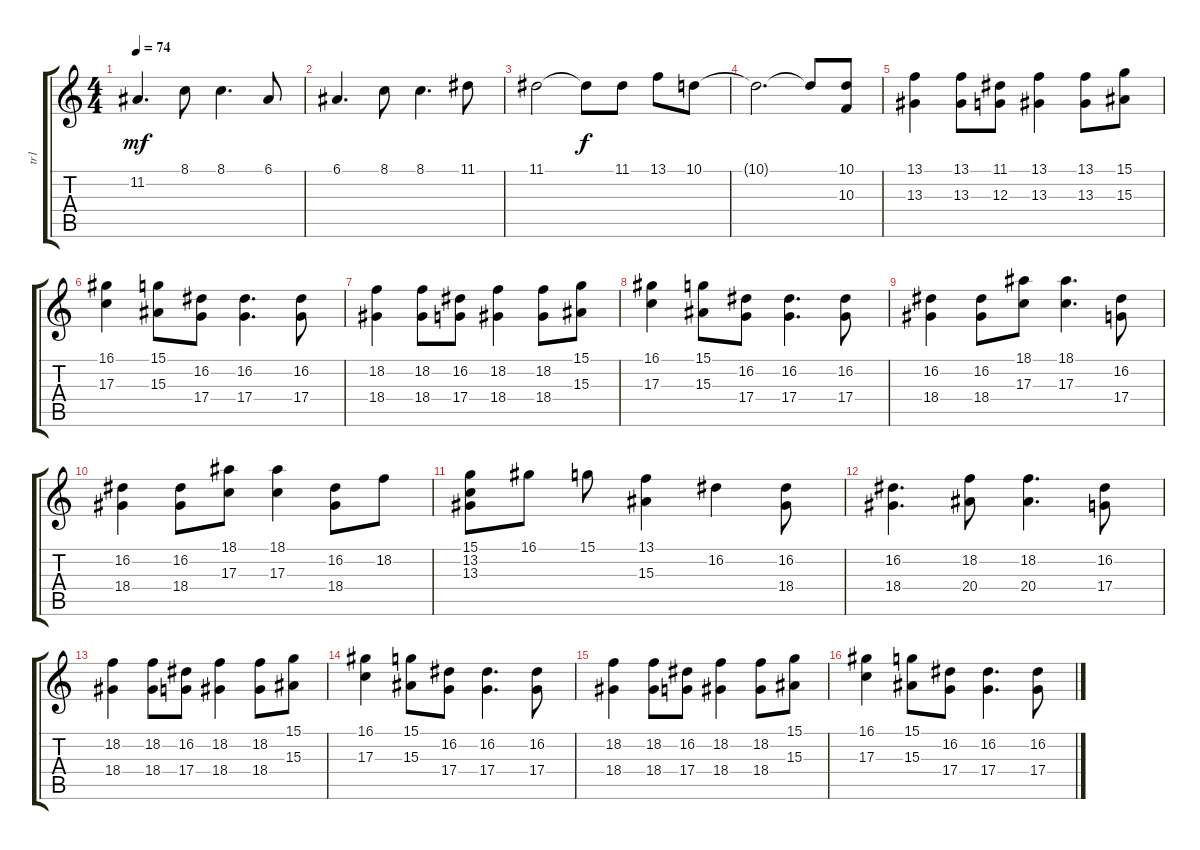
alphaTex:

\track ("tr1" "tr1") {instrument acousticgrandpiano}
\staff {score tabs}
\tuning (E4 B3 G3 D3 A2 E2) {hide}
\ts (4 4)
\tempo 74
\clef g2
\ks c
11.2.4{d dy mf} 8.1.8 8.1.4{d} 6.1.8 |
6.1.4{d} 8.1.8 8.1.4{d} 11.1.8 |
11.1.2 11.1{t}.8{dy f} 11.1.8 13.1.8 10.1.8 |
10.1{t}.2{d} 10.1{t}.8 (10.1 10.3).8 |
(13.1 13.3).4 (13.1 13.3).8 (11.1 12.3).8 (13.1 13.3).4 (13.1 13.3).8 (15.1 15.3).8 |
(16.1 17.3).4 (15.1 15.3).8 (16.2 17.4).8 (16.2 17.4).4{d} (16.2 17.4).8 |
(18.2 18.4).4 (18.2 18.4).8 (16.2 17.4).8 (18.2 18.4).4 (18.2 18.4).8 (15.1 15.3).8 |
(16.1 17.3).4 (15.1 15.3).8 (16.2 17.4).8 (16.2 17.4).4{d} (16.2 17.4).8 |
(16.2 18.4).4 (16.2 18.4).8 (18.1 17.3).8 (18.1 17.3).4{d} (16.2 17.4).8 |
(16.2 18.4).4 (16.2 18.4).8 (18.1 17.3).8 (18.1 17.3).4 (16.2 18.4).8 18.2.8 |
(15.1 13.2 13.3).8 16.1.8 15.1.8 (13.1 15.3).4 16.2.4 (16.2 18.4).8 |
(16.2 18.4).4{d} (18.2 20.4).8 (18.2 20.4).4{d} (16.2 17.4).8 |
(18.2 18.4).4 (18.2 18.4).8 (16.2 17.4).8 (18.2 18.4).4 (18.2 18.4).8 (15.1 15.3).8 |
(16.1 17.3).4 (15.1 15.3).8 (16.2 17.4).8 (16.2 17.4).4{d} (16.2 17.4).8 |
(18.2 18.4).4 (18.2 18.4).8 (16.2 17.4).8 (18.2 18.4).4 (18.2 18.4).8 (15.1 15.3).8 |
(16.1 17.3).4 (15.1 15.3).8 (16.2 17.4).8 (16.2 17.4).4{d} (16.2 17.4).8
